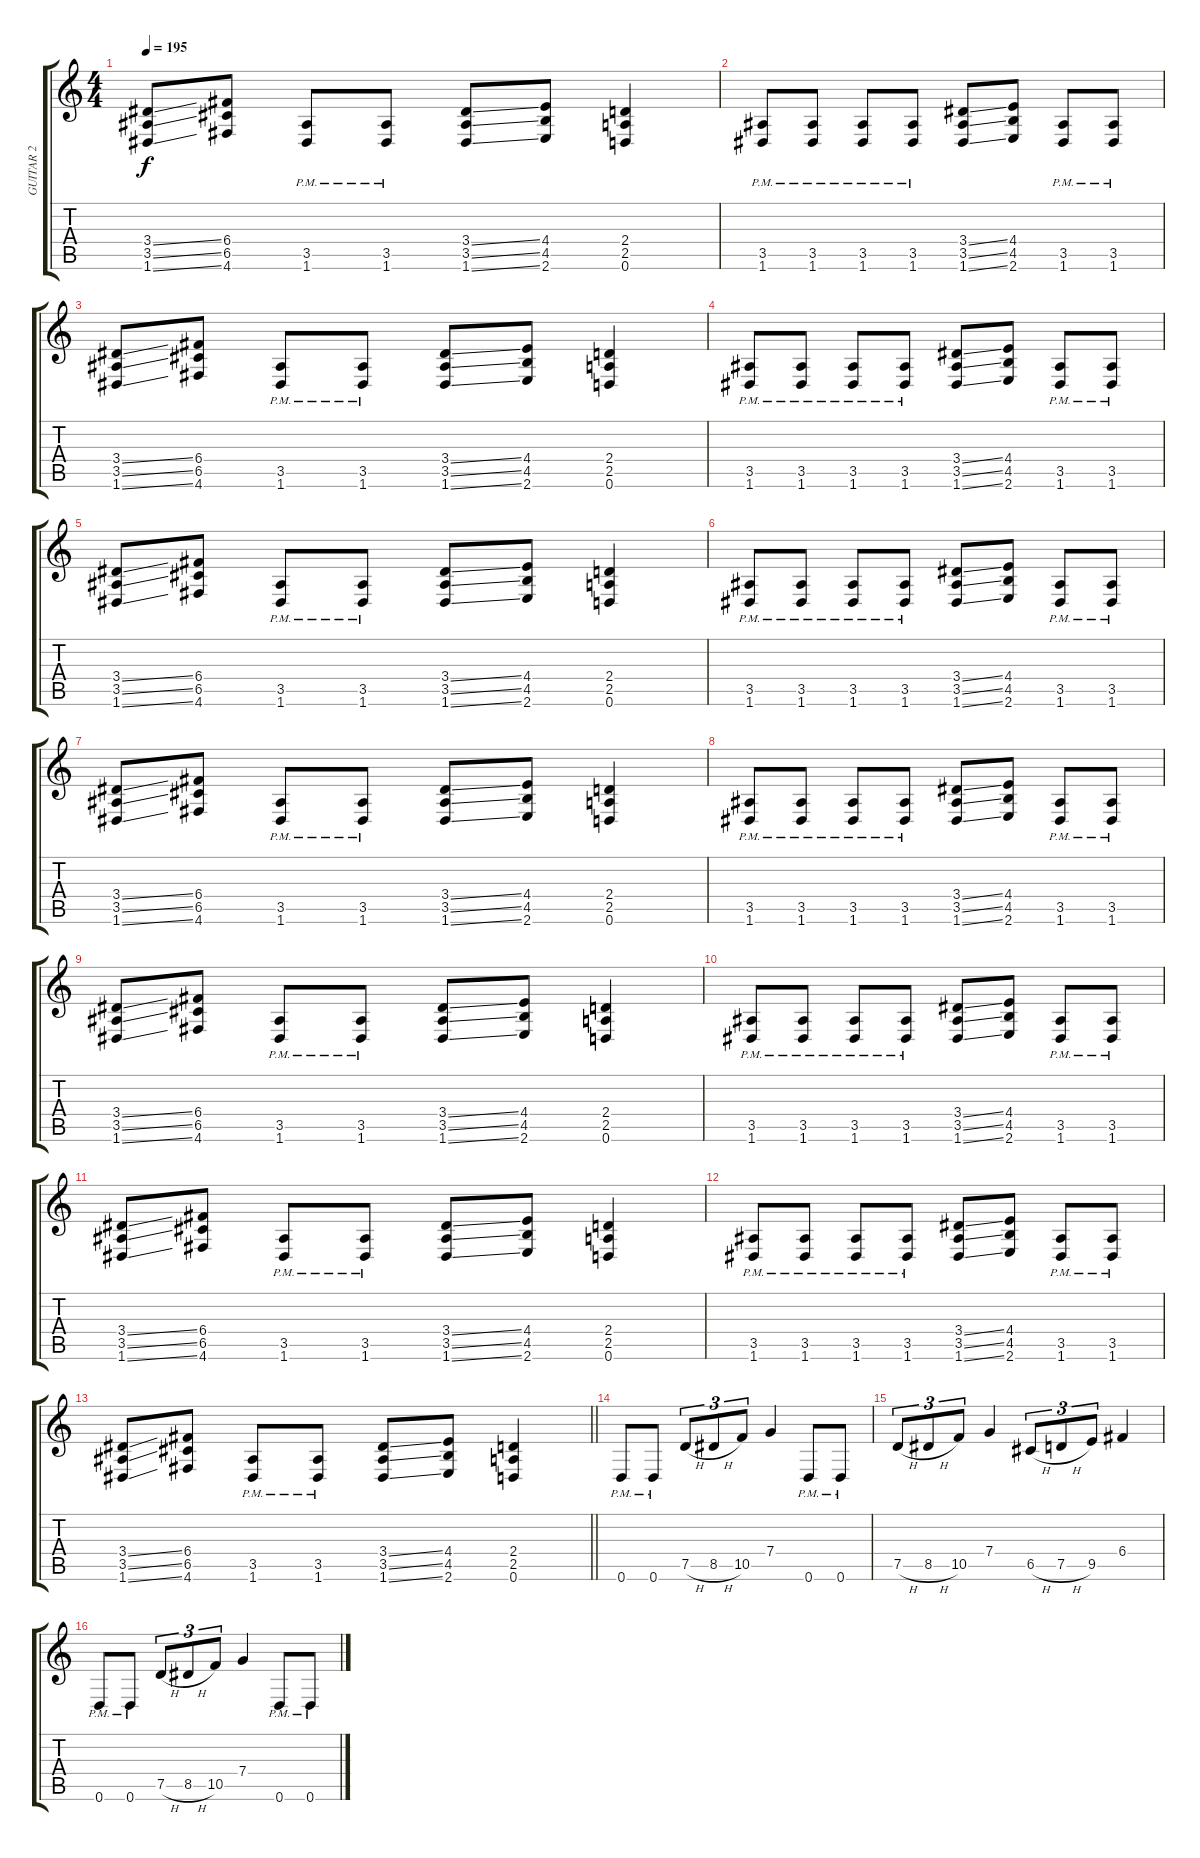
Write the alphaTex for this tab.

\track ("GUITAR 2" "GUITAR 2") {instrument overdrivenguitar}
\staff {score tabs}
\tuning (D4 A3 F3 C3 G2 D2) {hide}
\ts (4 4)
\tempo 195
\clef g2
\ks c
(3.4{ss} 3.5{ss} 1.6{ss}).8{dy f} (6.4 6.5 4.6).8 (3.5{pm} 1.6{pm}).8 (3.5{pm} 1.6{pm}).8 (3.4{ss} 3.5{ss} 1.6{ss}).8 (4.4 4.5 2.6).8 (2.4 2.5 0.6).4 |
(3.5{pm} 1.6{pm}).8 (3.5{pm} 1.6{pm}).8 (3.5{pm} 1.6{pm}).8 (3.5{pm} 1.6{pm}).8 (3.4{ss} 3.5{ss} 1.6{ss}).8 (4.4 4.5 2.6).8 (3.5{pm} 1.6{pm}).8 (3.5{pm} 1.6{pm}).8 |
(3.4{ss} 3.5{ss} 1.6{ss}).8 (6.4 6.5 4.6).8 (3.5{pm} 1.6{pm}).8 (3.5{pm} 1.6{pm}).8 (3.4{ss} 3.5{ss} 1.6{ss}).8 (4.4 4.5 2.6).8 (2.4 2.5 0.6).4 |
(3.5{pm} 1.6{pm}).8 (3.5{pm} 1.6{pm}).8 (3.5{pm} 1.6{pm}).8 (3.5{pm} 1.6{pm}).8 (3.4{ss} 3.5{ss} 1.6{ss}).8 (4.4 4.5 2.6).8 (3.5{pm} 1.6{pm}).8 (3.5{pm} 1.6{pm}).8 |
(3.4{ss} 3.5{ss} 1.6{ss}).8 (6.4 6.5 4.6).8 (3.5{pm} 1.6{pm}).8 (3.5{pm} 1.6{pm}).8 (3.4{ss} 3.5{ss} 1.6{ss}).8 (4.4 4.5 2.6).8 (2.4 2.5 0.6).4 |
(3.5{pm} 1.6{pm}).8 (3.5{pm} 1.6{pm}).8 (3.5{pm} 1.6{pm}).8 (3.5{pm} 1.6{pm}).8 (3.4{ss} 3.5{ss} 1.6{ss}).8 (4.4 4.5 2.6).8 (3.5{pm} 1.6{pm}).8 (3.5{pm} 1.6{pm}).8 |
(3.4{ss} 3.5{ss} 1.6{ss}).8 (6.4 6.5 4.6).8 (3.5{pm} 1.6{pm}).8 (3.5{pm} 1.6{pm}).8 (3.4{ss} 3.5{ss} 1.6{ss}).8 (4.4 4.5 2.6).8 (2.4 2.5 0.6).4 |
(3.5{pm} 1.6{pm}).8 (3.5{pm} 1.6{pm}).8 (3.5{pm} 1.6{pm}).8 (3.5{pm} 1.6{pm}).8 (3.4{ss} 3.5{ss} 1.6{ss}).8 (4.4 4.5 2.6).8 (3.5{pm} 1.6{pm}).8 (3.5{pm} 1.6{pm}).8 |
(3.4{ss} 3.5{ss} 1.6{ss}).8 (6.4 6.5 4.6).8 (3.5{pm} 1.6{pm}).8 (3.5{pm} 1.6{pm}).8 (3.4{ss} 3.5{ss} 1.6{ss}).8 (4.4 4.5 2.6).8 (2.4 2.5 0.6).4 |
(3.5{pm} 1.6{pm}).8 (3.5{pm} 1.6{pm}).8 (3.5{pm} 1.6{pm}).8 (3.5{pm} 1.6{pm}).8 (3.4{ss} 3.5{ss} 1.6{ss}).8 (4.4 4.5 2.6).8 (3.5{pm} 1.6{pm}).8 (3.5{pm} 1.6{pm}).8 |
(3.4{ss} 3.5{ss} 1.6{ss}).8 (6.4 6.5 4.6).8 (3.5{pm} 1.6{pm}).8 (3.5{pm} 1.6{pm}).8 (3.4{ss} 3.5{ss} 1.6{ss}).8 (4.4 4.5 2.6).8 (2.4 2.5 0.6).4 |
(3.5{pm} 1.6{pm}).8 (3.5{pm} 1.6{pm}).8 (3.5{pm} 1.6{pm}).8 (3.5{pm} 1.6{pm}).8 (3.4{ss} 3.5{ss} 1.6{ss}).8 (4.4 4.5 2.6).8 (3.5{pm} 1.6{pm}).8 (3.5{pm} 1.6{pm}).8 |
\barLineRight lightlight
(3.4{ss} 3.5{ss} 1.6{ss}).8 (6.4 6.5 4.6).8 (3.5{pm} 1.6{pm}).8 (3.5{pm} 1.6{pm}).8 (3.4{ss} 3.5{ss} 1.6{ss}).8 (4.4 4.5 2.6).8 (2.4 2.5 0.6).4 |
0.6{pm}.8 0.6{pm}.8 7.5{h}.8{tu (3 2)} 8.5{h}.8{tu (3 2)} 10.5.8{tu (3 2)} 7.4.4 0.6{pm}.8 0.6{pm}.8 |
7.5{h}.8{tu (3 2)} 8.5{h}.8{tu (3 2)} 10.5.8{tu (3 2)} 7.4.4 6.5{h}.8{tu (3 2)} 7.5{h}.8{tu (3 2)} 9.5.8{tu (3 2)} 6.4.4 |
0.6{pm}.8 0.6{pm}.8 7.5{h}.8{tu (3 2)} 8.5{h}.8{tu (3 2)} 10.5.8{tu (3 2)} 7.4.4 0.6{pm}.8 0.6{pm}.8
